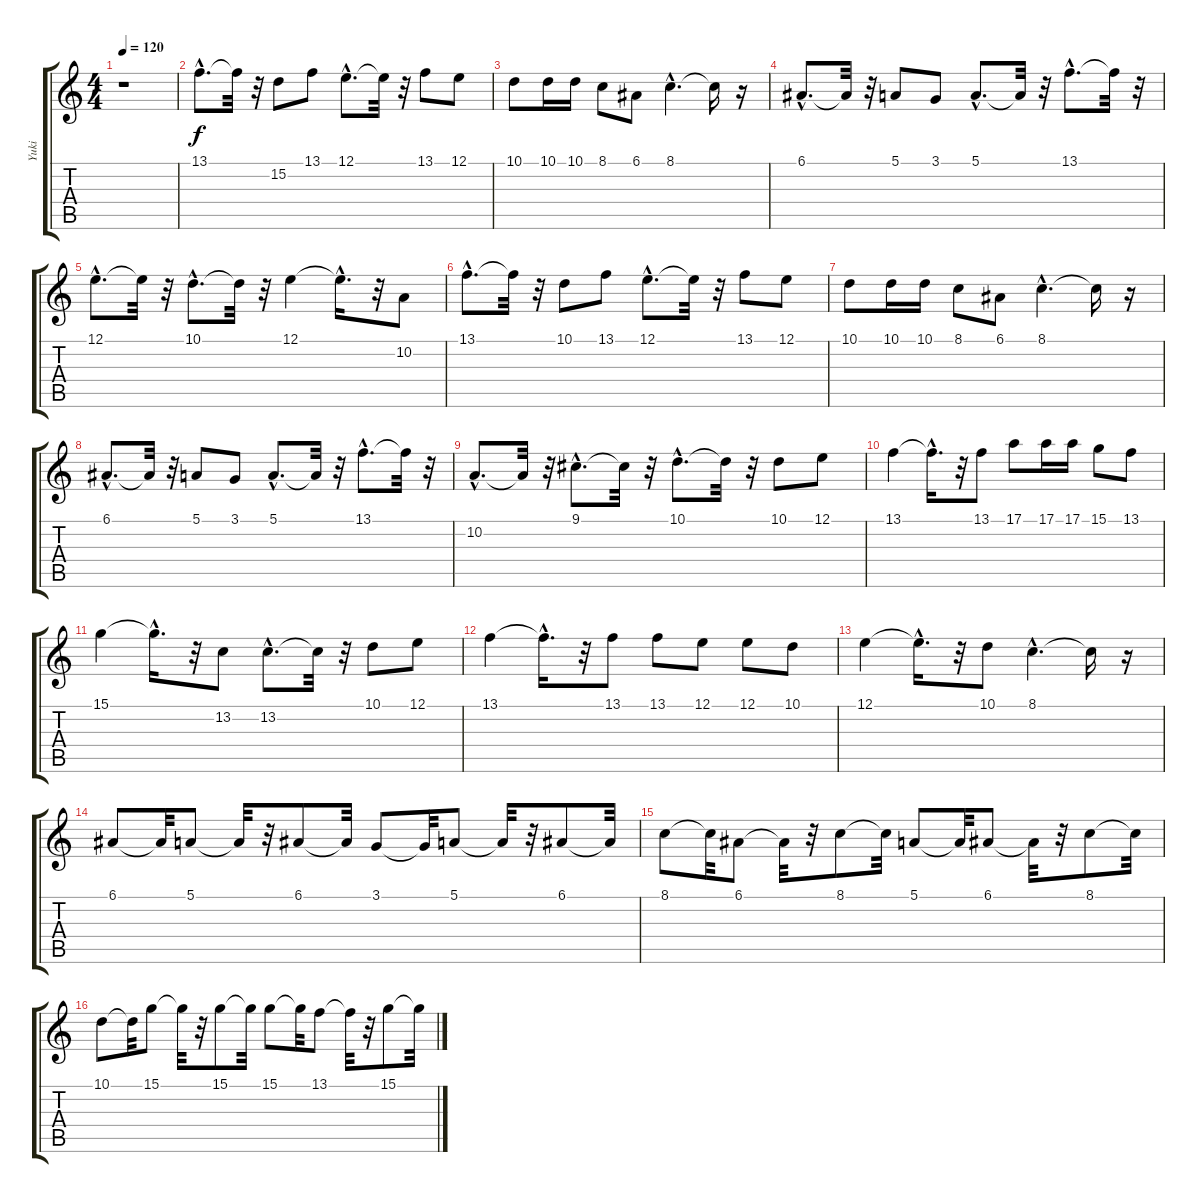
\track ("Yuki" "Yuki") {instrument altosax}
\staff {score tabs}
\tuning (E4 B3 G3 D3 A2 E2) {hide}
\ts (4 4)
\tempo 120
\clef g2
\ks c
r.1{dy f} |
13.1{hac}.8{d} 13.1{t}.32 r.32 15.2.8 13.1.8 12.1{hac}.8{d} 12.1{t}.32 r.32 13.1.8 12.1.8 |
10.1.8 10.1.16 10.1.16 8.1.8 6.1.8 8.1{hac}.4{d} 8.1{t}.16 r.16 |
6.1{hac}.8{d} 6.1{t}.32 r.32 5.1.8 3.1.8 5.1{hac}.8{d} 5.1{t}.32 r.32 13.1{hac}.8{d} 13.1{t}.32 r.32 |
12.1{hac}.8{d} 12.1{t}.32 r.32 10.1{hac}.8{d} 10.1{t}.32 r.32 12.1.4 12.1{hac t}.16{d} r.32 10.2.8 |
13.1{hac}.8{d} 13.1{t}.32 r.32 10.1.8 13.1.8 12.1{hac}.8{d} 12.1{t}.32 r.32 13.1.8 12.1.8 |
10.1.8 10.1.16 10.1.16 8.1.8 6.1.8 8.1{hac}.4{d} 8.1{t}.16 r.16 |
6.1{hac}.8{d} 6.1{t}.32 r.32 5.1.8 3.1.8 5.1{hac}.8{d} 5.1{t}.32 r.32 13.1{hac}.8{d} 13.1{t}.32 r.32 |
10.2{hac}.8{d} 10.2{t}.32 r.32 9.1{hac}.8{d} 9.1{t}.32 r.32 10.1{hac}.8{d} 10.1{t}.32 r.32 10.1.8 12.1.8 |
13.1.4 13.1{hac t}.16{d} r.32 13.1.8 17.1.8 17.1.16 17.1.16 15.1.8 13.1.8 |
15.1.4 15.1{hac t}.16{d} r.32 13.2.8 13.2{hac}.8{d} 13.2{t}.32 r.32 10.1.8 12.1.8 |
13.1.4 13.1{hac t}.16{d} r.32 13.1.8 13.1.8 12.1.8 12.1.8 10.1.8 |
12.1.4 12.1{hac t}.16{d} r.32 10.1.8 8.1{hac}.4{d} 8.1{t}.16 r.16 |
6.1.8 6.1{t}.32 5.1.8 5.1{t}.32 r.32 6.1.8 6.1{t}.32 3.1.8 3.1{t}.32 5.1.8 5.1{t}.32 r.32 6.1.8 6.1{t}.32 |
8.1.8 8.1{t}.32 6.1.8 6.1{t}.32 r.32 8.1.8 8.1{t}.32 5.1.8 5.1{t}.32 6.1.8 6.1{t}.32 r.32 8.1.8 8.1{t}.32 |
10.1.8 10.1{t}.32 15.1.8 15.1{t}.32 r.32 15.1.8 15.1{t}.32 15.1.8 15.1{t}.32 13.1.8 13.1{t}.32 r.32 15.1.8 15.1{t}.32
